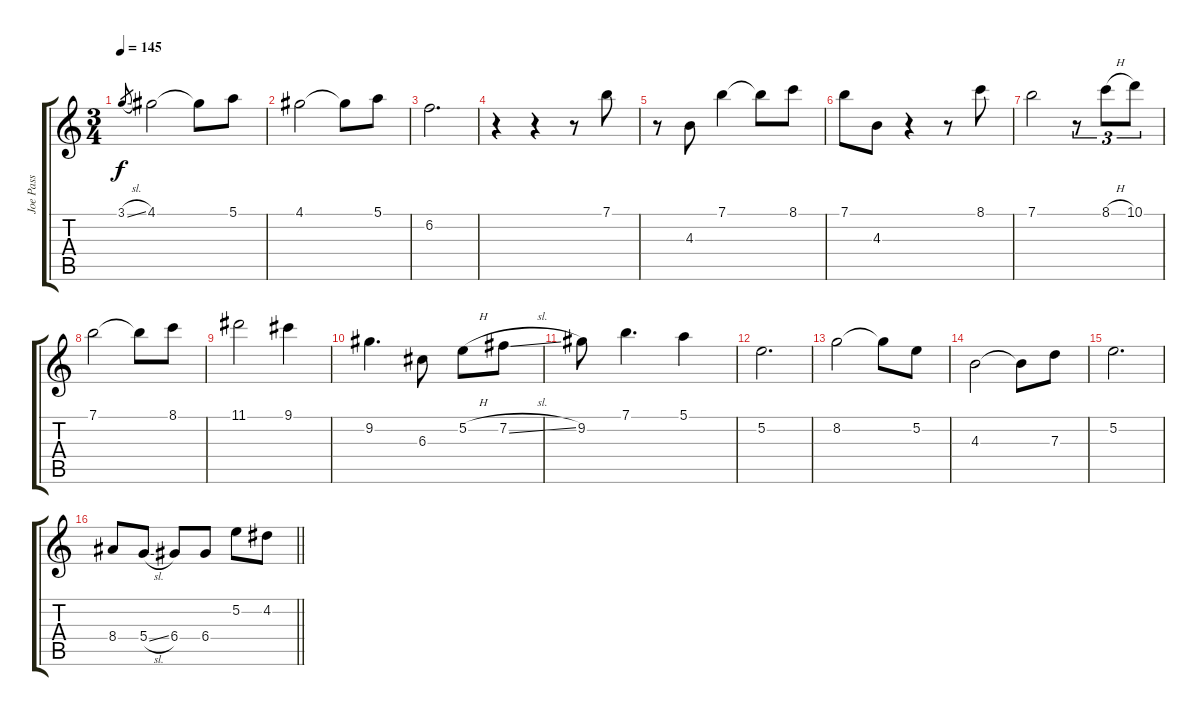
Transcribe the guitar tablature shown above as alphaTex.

\track ("Joe Pass" "Joe Pass") {instrument electricguitarjazz}
\staff {score tabs}
\tuning (E4 B3 G3 D3 A2 E2) {hide}
\ts (3 4)
\tempo 145
\clef g2
\ks c
3.1{sl}.8{gr dy f} 4.1.2 4.1{t}.8 5.1.8 |
4.1.2 4.1{t}.8 5.1.8 |
6.2.2{d} |
r.4 r.4 r.8 7.1.8 |
r.8 4.3.8 7.1.4 7.1{t}.8 8.1.8 |
7.1.8 4.3.8 r.4 r.8 8.1.8 |
7.1.2 r.8{tu (3 2)} 8.1{h}.8{tu (3 2)} 10.1.8{tu (3 2)} |
7.1.2 7.1{t}.8 8.1.8 |
11.1.2 9.1.4 |
9.2.4{d} 6.3.8 5.2{h}.8 7.2{sl}.8 |
9.2.8 7.1.4{d} 5.1.4 |
5.2.2{d} |
8.2.2 8.2{t}.8 5.2.8 |
4.3.2 4.3{t}.8 7.3.8 |
5.2.2{d} |
\barLineRight lightlight
8.4.8 5.4{sl}.8 6.4.8 6.4.8 5.2.8 4.2.8
